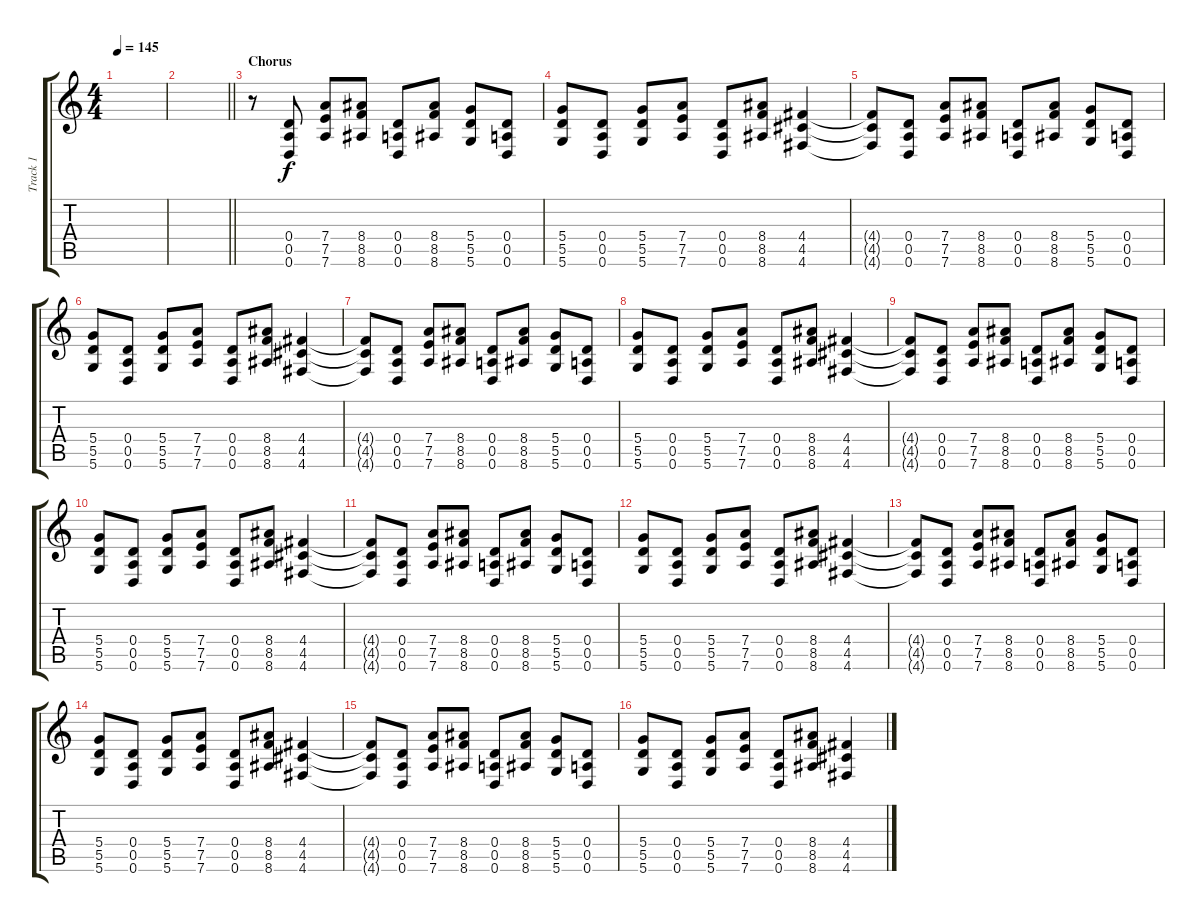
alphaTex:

\track ("Track 1" "Track 1") {instrument distortionguitar}
\staff {score tabs}
\tuning (E4 B3 G3 D3 A2 D2) {hide}
\ts (4 4)
\tempo 145
\clef g2
\ks c
|
\barLineRight lightlight
|
\section ("" "Chorus")
r.8{volume 13} (0.4 0.5 0.6).8 (7.4 7.5 7.6).8 (8.4 8.5 8.6).8 (0.4 0.5 0.6).8 (8.4 8.5 8.6).8 (5.4 5.5 5.6).8 (0.4 0.5 0.6).8 |
(5.4 5.5 5.6).8 (0.4 0.5 0.6).8 (5.4 5.5 5.6).8 (7.4 7.5 7.6).8 (0.4 0.5 0.6).8 (8.4 8.5 8.6).8 (4.4 4.5 4.6).4 |
(4.4{t} 4.5{t} 4.6{t}).8{volume 13} (0.4 0.5 0.6).8 (7.4 7.5 7.6).8 (8.4 8.5 8.6).8 (0.4 0.5 0.6).8 (8.4 8.5 8.6).8 (5.4 5.5 5.6).8 (0.4 0.5 0.6).8 |
(5.4 5.5 5.6).8 (0.4 0.5 0.6).8 (5.4 5.5 5.6).8 (7.4 7.5 7.6).8 (0.4 0.5 0.6).8 (8.4 8.5 8.6).8 (4.4 4.5 4.6).4 |
(4.4{t} 4.5{t} 4.6{t}).8{volume 13} (0.4 0.5 0.6).8 (7.4 7.5 7.6).8 (8.4 8.5 8.6).8 (0.4 0.5 0.6).8 (8.4 8.5 8.6).8 (5.4 5.5 5.6).8 (0.4 0.5 0.6).8 |
(5.4 5.5 5.6).8 (0.4 0.5 0.6).8 (5.4 5.5 5.6).8 (7.4 7.5 7.6).8 (0.4 0.5 0.6).8 (8.4 8.5 8.6).8 (4.4 4.5 4.6).4 |
(4.4{t} 4.5{t} 4.6{t}).8{volume 13} (0.4 0.5 0.6).8 (7.4 7.5 7.6).8 (8.4 8.5 8.6).8 (0.4 0.5 0.6).8 (8.4 8.5 8.6).8 (5.4 5.5 5.6).8 (0.4 0.5 0.6).8 |
(5.4 5.5 5.6).8 (0.4 0.5 0.6).8 (5.4 5.5 5.6).8 (7.4 7.5 7.6).8 (0.4 0.5 0.6).8 (8.4 8.5 8.6).8 (4.4 4.5 4.6).4 |
(4.4{t} 4.5{t} 4.6{t}).8{volume 13} (0.4 0.5 0.6).8 (7.4 7.5 7.6).8 (8.4 8.5 8.6).8 (0.4 0.5 0.6).8 (8.4 8.5 8.6).8 (5.4 5.5 5.6).8 (0.4 0.5 0.6).8 |
(5.4 5.5 5.6).8 (0.4 0.5 0.6).8 (5.4 5.5 5.6).8 (7.4 7.5 7.6).8 (0.4 0.5 0.6).8 (8.4 8.5 8.6).8 (4.4 4.5 4.6).4 |
(4.4{t} 4.5{t} 4.6{t}).8{volume 13} (0.4 0.5 0.6).8 (7.4 7.5 7.6).8 (8.4 8.5 8.6).8 (0.4 0.5 0.6).8 (8.4 8.5 8.6).8 (5.4 5.5 5.6).8 (0.4 0.5 0.6).8 |
(5.4 5.5 5.6).8 (0.4 0.5 0.6).8 (5.4 5.5 5.6).8 (7.4 7.5 7.6).8 (0.4 0.5 0.6).8 (8.4 8.5 8.6).8 (4.4 4.5 4.6).4 |
(4.4{t} 4.5{t} 4.6{t}).8{volume 13} (0.4 0.5 0.6).8 (7.4 7.5 7.6).8 (8.4 8.5 8.6).8 (0.4 0.5 0.6).8 (8.4 8.5 8.6).8 (5.4 5.5 5.6).8 (0.4 0.5 0.6).8 |
(5.4 5.5 5.6).8 (0.4 0.5 0.6).8 (5.4 5.5 5.6).8 (7.4 7.5 7.6).8 (0.4 0.5 0.6).8 (8.4 8.5 8.6).8 (4.4 4.5 4.6).4
